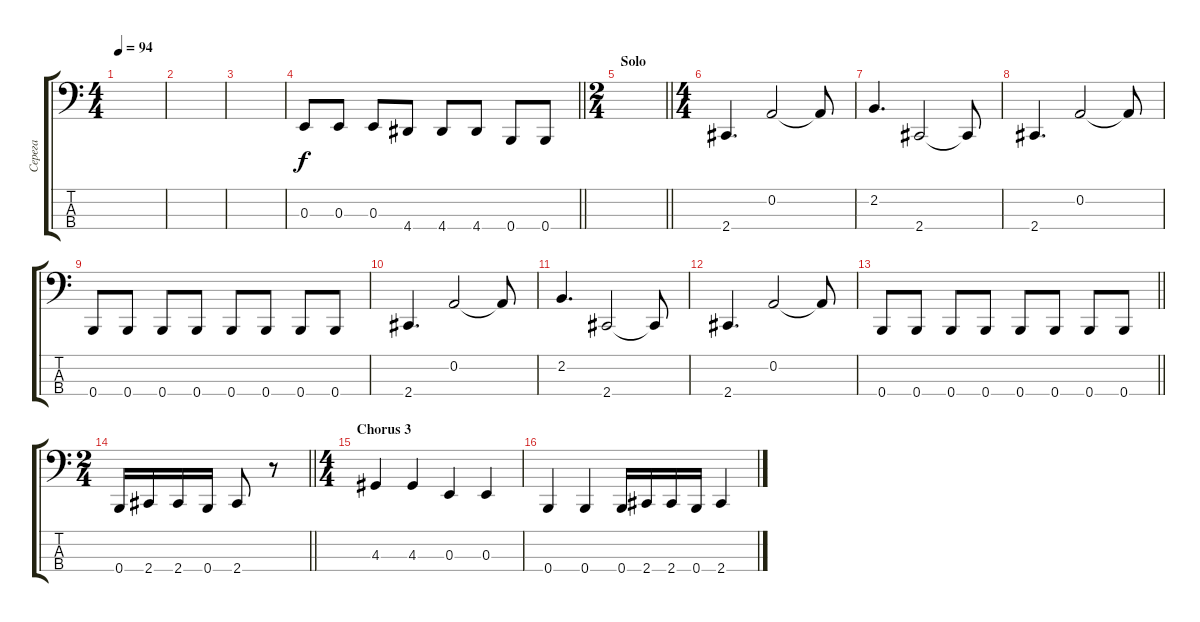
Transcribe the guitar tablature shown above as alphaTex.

\track ("Серега" "Серега") {instrument electricbasspick}
\staff {score tabs}
\tuning (D2 A1 E1 B0) {hide}
\ts (4 4)
\tempo 94
\clef f4
\ks c
|
|
|
\barLineRight lightlight
0.3.8 0.3.8 0.3.8 4.4.8 4.4.8 4.4.8 0.4.8 0.4.8 |
\ts (2 4)
\section ("" "Solo")
\barLineRight lightlight
|
\ts (4 4)
2.4.4{d} 0.2.2 0.2{t}.8 |
2.2.4{d} 2.4.2 2.4{t}.8 |
2.4.4{d} 0.2.2 0.2{t}.8 |
0.4.8 0.4.8 0.4.8 0.4.8 0.4.8 0.4.8 0.4.8 0.4.8 |
2.4.4{d} 0.2.2 0.2{t}.8 |
2.2.4{d} 2.4.2 2.4{t}.8 |
2.4.4{d} 0.2.2 0.2{t}.8 |
\barLineRight lightlight
0.4.8 0.4.8 0.4.8 0.4.8 0.4.8 0.4.8 0.4.8 0.4.8 |
\ts (2 4)
\barLineRight lightlight
0.4.16 2.4.16 2.4.16 0.4.16 2.4.8 r.8 |
\ts (4 4)
\section ("" "Chorus 3")
4.3.4 4.3.4 0.3.4 0.3.4 |
0.4.4 0.4.4 0.4.16 2.4.16 2.4.16 0.4.16 2.4.4
